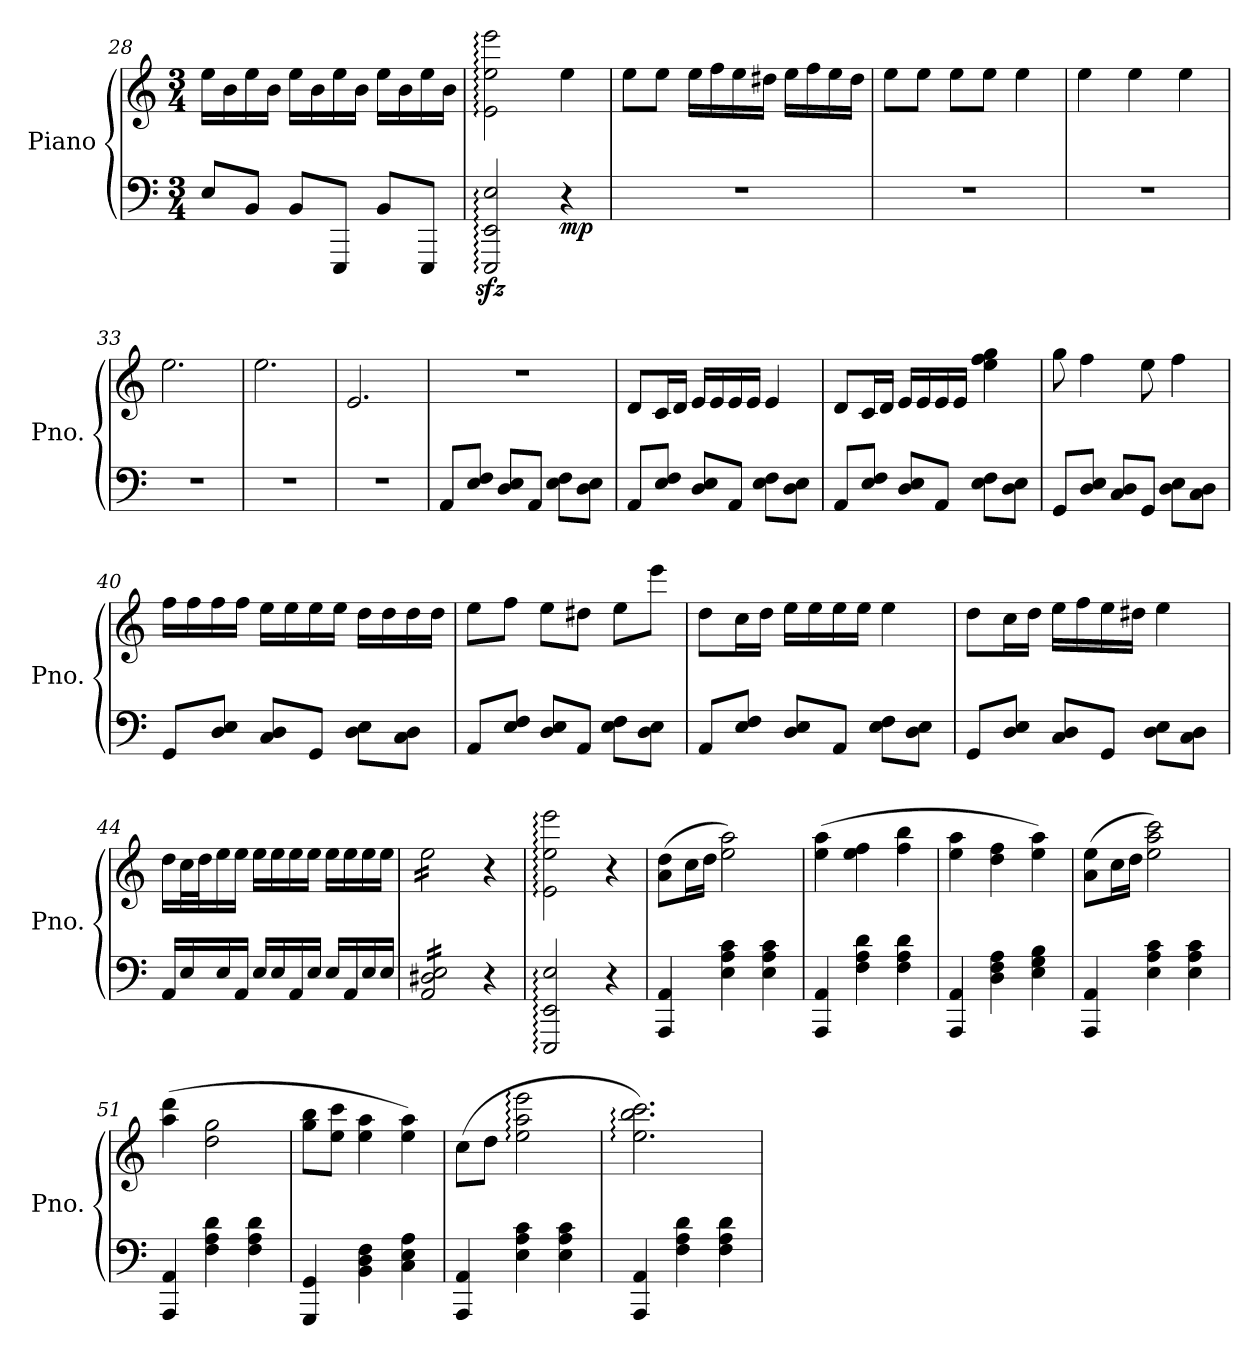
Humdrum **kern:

**kern	**kern	**dynam
*part1	*part1	*part1
*staff2	*staff1	*staff1/2
*I"Piano	*	*
*I'Pno.	*	*
!!LO:LB:g=z
*clefF4	*clefG2	*
*k[]	*k[]	*
*M3/4	*M3/4	*
=28	=28	=28
8E/L	16ee\LL	.
.	16b\	.
8BB/J	16ee\	.
.	16b\JJ	.
8BB/L	16ee\LL	.
.	16b\	.
8EEE/J	16ee\	.
.	16b\JJ	.
8BB/L	16ee\LL	.
.	16b\	.
8EEE/J	16ee\	.
.	16b\JJ	.
=29	=29	=29
2EEE/zz<: 2EE/zz<: 2E/zz<:	2e\: 2ee\: 2eee\:	.
!	!	!LO:DY:b=2
4r	4ee\	mp
=30	=30	=30
2.r	8ee\L	.
.	8ee\J	.
.	16ee\LL	.
.	16ff\	.
.	16ee\	.
.	16dd#X\JJ	.
.	16ee\LL	.
.	16ff\	.
.	16ee\	.
.	16dd#\JJ	.
=31	=31	=31
2.r	8ee\L	.
.	8ee\J	.
.	8ee\L	.
.	8ee\J	.
.	4ee\	.
=32	=32	=32
2.r	4ee\	.
.	4ee\	.
.	4ee\	.
=33	=33	=33
2.r	2.ee\	.
=34	=34	=34
2.r	2.ee\	.
=35	=35	=35
2.r	2.e/	.
!!LO:PB:g=z
=36	=36	=36
8AA/L	2.r	.
8E/ 8F/J	.	.
8D/ 8E/L	.	.
8AA/J	.	.
8E\ 8F\L	.	.
8D\ 8E\J	.	.
=37	=37	=37
8AA/L	8d/L	.
8E/ 8F/J	16c/L	.
.	16d/JJ	.
8D/ 8E/L	16e/LL	.
.	16e/	.
8AA/J	16e/	.
.	16e/JJ	.
8E\ 8F\L	4e/	.
8D\ 8E\J	.	.
=38	=38	=38
8AA/L	8d/L	.
8E/ 8F/J	16c/L	.
.	16d/JJ	.
8D/ 8E/L	16e/LL	.
.	16e/	.
8AA/J	16e/	.
.	16e/JJ	.
8E\ 8F\L	4ee\ 4ff\ 4gg\	.
8D\ 8E\J	.	.
=39	=39	=39
8GG/L	8gg\	.
8D/ 8E/J	4ff\	.
8C/ 8D/L	.	.
8GG/J	8ee\	.
8D\ 8E\L	4ff\	.
8C\ 8D\J	.	.
!!LO:LB:g=z
=40	=40	=40
8GG/L	16ff\LL	.
.	16ff\	.
8D/ 8E/J	16ff\	.
.	16ff\JJ	.
8C/ 8D/L	16ee\LL	.
.	16ee\	.
8GG/J	16ee\	.
.	16ee\JJ	.
8D\ 8E\L	16dd\LL	.
.	16dd\	.
8C\ 8D\J	16dd\	.
.	16dd\JJ	.
=41	=41	=41
8AA/L	8ee\L	.
8E/ 8F/J	8ff\J	.
8D/ 8E/L	8ee\L	.
8AA/J	8dd#X\J	.
8E\ 8F\L	8ee\L	.
8D\ 8E\J	8eee\J	.
=42	=42	=42
8AA/L	8dd\L	.
8E/ 8F/J	16cc\L	.
.	16dd\JJ	.
8D/ 8E/L	16ee\LL	.
.	16ee\	.
8AA/J	16ee\	.
.	16ee\JJ	.
8E\ 8F\L	4ee\	.
8D\ 8E\J	.	.
=43	=43	=43
8GG/L	8dd\L	.
8D/ 8E/J	16cc\L	.
.	16dd\JJ	.
8C/ 8D/L	16ee\LL	.
.	16ff\	.
8GG/J	16ee\	.
.	16dd#X\JJ	.
8D\ 8E\L	4ee\	.
8C\ 8D\J	.	.
!!LO:LB:g=z
=44	=44	=44
16AA/LL	16dd\LL	.
16E/	32cc\L	.
.	32dd\J	.
16E/	16ee\	.
16AA/JJ	16ee\JJ	.
16E/LL	16ee\LL	.
16E/	16ee\	.
16AA/	16ee\	.
16E/JJ	16ee\JJ	.
16E/LL	16ee\LL	.
16AA/	16ee\	.
16E/	16ee\	.
16E/JJ	16ee\JJ	.
=45	=45	=45
*tremolo	*	*
*	*tremolo	*
16AA/ 16D#X/ 16E/LL	16ee\LL	.
16AA/ 16D#X/ 16E/	16ee\	.
16AA/ 16D#X/ 16E/	16ee\	.
16AA/ 16D#X/ 16E/	16ee\	.
16AA/ 16D#X/ 16E/	16ee\	.
16AA/ 16D#X/ 16E/	16ee\	.
16AA/ 16D#X/ 16E/	16ee\	.
16AA/ 16D#X/ 16E/JJ	16ee\JJ	.
*	*Xtremolo	*
*Xtremolo	*	*
4r	4r	.
=46	=46	=46
2EEE/: 2EE/: 2E/:	2e\:Z 2ee\:Z 2eee\:Z	.
4r	4r	.
=47	=47	=47
4AAA/ 4AA/	(8a\ 8dd\L	.
.	16cc\L	.
.	16dd\JJ	.
4E\ 4A\ 4c\	2ee\ 2aa\)	.
4E\ 4A\ 4c\	.	.
=48	=48	=48
4AAA/ 4AA/	(4ee\ 4aa\	.
4F\ 4A\ 4d\	4ee\ 4ff\	.
4F\ 4A\ 4d\	4ff\ 4bb\	.
=49	=49	=49
4AAA/ 4AA/	4ee\ 4aa\	.
4D\ 4F\ 4A\	4dd\ 4ff\	.
4E\ 4G\ 4B\	4ee\ 4aa\)	.
=50	=50	=50
4AAA/ 4AA/	(8a\ 8ee\L	.
.	16cc\L	.
.	16dd\JJ	.
4E\ 4A\ 4c\	2ee\ 2aa\ 2ccc\)	.
4E\ 4A\ 4c\	.	.
=51	=51	=51
4AAA/ 4AA/	(4aa\ 4ddd\	.
4F\ 4A\ 4d\	2dd\ 2gg\	.
4F\ 4A\ 4d\	.	.
!!LO:LB:g=z
=52	=52	=52
4GGG/ 4GG/	8gg\ 8bb\L	.
.	8ee\ 8ccc\J	.
4BB\ 4D\ 4F\	4ee\ 4aa\	.
4C\ 4E\ 4A\	4ee\ 4aa\)	.
=53	=53	=53
4AAA/ 4AA/	(8cc\L	.
.	8dd\J	.
4E\ 4A\ 4c\	2ee\: 2aa\: 2eee\:	.
4E\ 4A\ 4c\	.	.
=54	=54	=54
4AAA/ 4AA/	2.ee\: 2.bb\: 2.ccc\:)	.
4F\ 4A\ 4d\	.	.
4F\ 4A\ 4d\	.	.
=	=	=
*-	*-	*-
